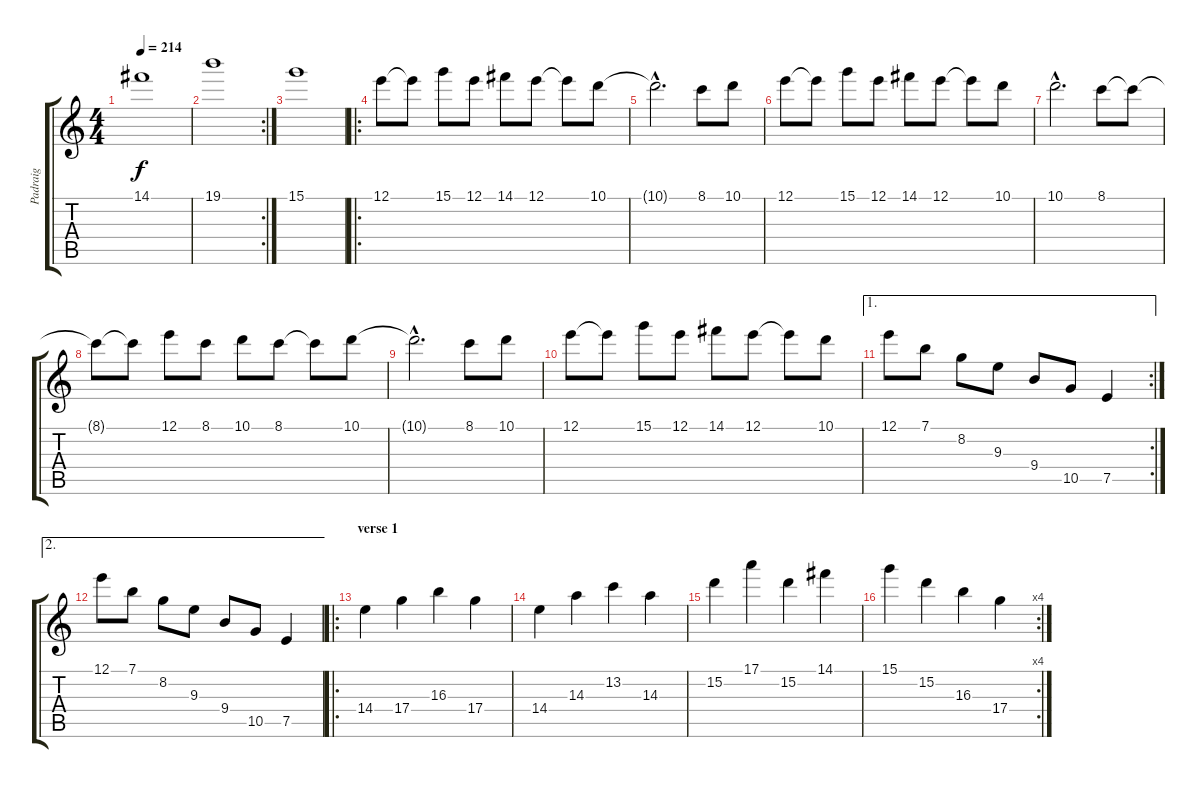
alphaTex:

\track ("Padraig" "Padraig") {instrument distortionguitar}
\staff {score tabs}
\tuning (E4 B3 G3 D3 A2 E2) {hide}
\ts (4 4)
\tempo 214
\clef g2
\ks c
14.1.1{dy f} |
\rc 2
19.1.1 |
15.1.1 |
\ro
12.1.8 12.1{t}.8 15.1.8 12.1.8 14.1.8 12.1.8 12.1{t}.8 10.1.8 |
10.1{hac t}.2{d} 8.1.8 10.1.8 |
12.1.8 12.1{t}.8 15.1.8 12.1.8 14.1.8 12.1.8 12.1{t}.8 10.1.8 |
10.1{hac}.2{d} 8.1.8 8.1{t}.8 |
8.1{t}.8 8.1{t}.8 12.1.8 8.1.8 10.1.8 8.1.8 8.1{t}.8 10.1.8 |
10.1{hac t}.2{d} 8.1.8 10.1.8 |
12.1.8 12.1{t}.8 15.1.8 12.1.8 14.1.8 12.1.8 12.1{t}.8 10.1.8 |
\ae 1
\rc 2
12.1.8 7.1.8 8.2.8 9.3.8 9.4.8 10.5.8 7.5.4 |
\ae 2
12.1.8 7.1.8 8.2.8 9.3.8 9.4.8 10.5.8 7.5.4 |
\ro
\section ("" "verse 1")
14.4.4 17.4.4 16.3.4 17.4.4 |
14.4.4 14.3.4 13.2.4 14.3.4 |
15.2.4 17.1.4 15.2.4 14.1.4 |
\rc 4
15.1.4 15.2.4 16.3.4 17.4.4
